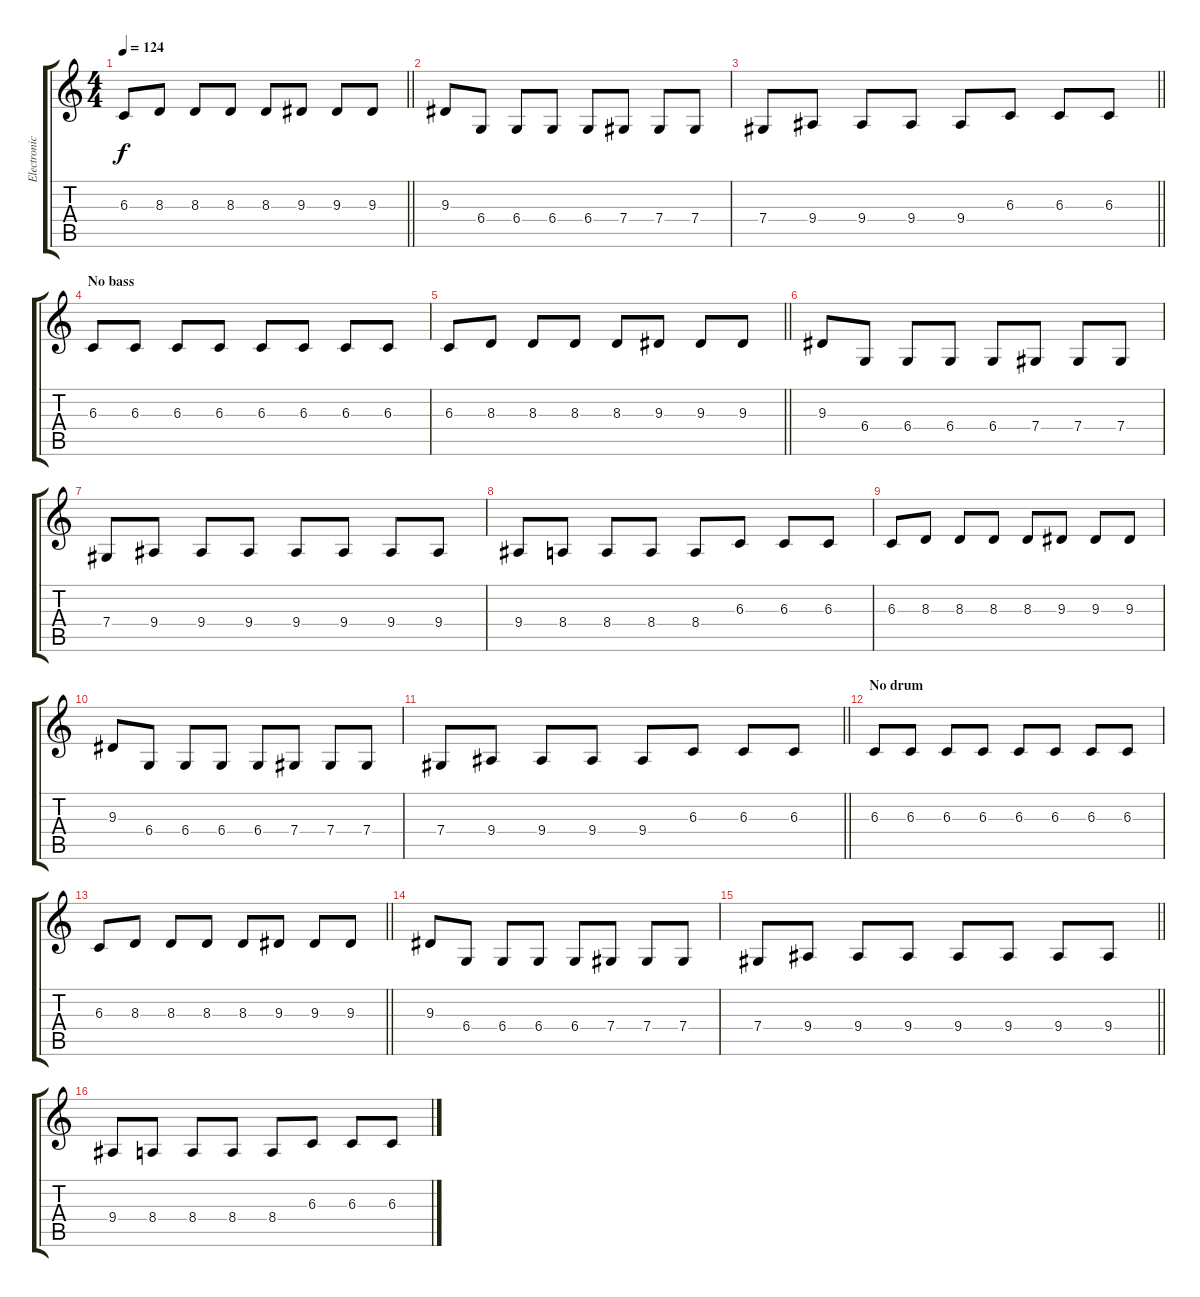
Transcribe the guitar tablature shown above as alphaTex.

\track ("Electronic instrument 2" "Electronic") {instrument lead3calliope}
\staff {score tabs}
\tuning (Eb4 Bb3 Gb3 Db3 Ab2 Eb2) {hide}
\ts (4 4)
\tempo 124
\clef g2
\barLineRight lightlight
\ks c
6.3.8{dy f} 8.3.8 8.3.8 8.3.8 8.3.8 9.3.8 9.3.8 9.3.8 |
9.3.8 6.4.8 6.4.8 6.4.8 6.4.8 7.4.8 7.4.8 7.4.8 |
\barLineRight lightlight
7.4.8 9.4.8 9.4.8 9.4.8 9.4.8 6.3.8 6.3.8 6.3.8 |
\section ("" "No bass")
6.3.8 6.3.8 6.3.8 6.3.8 6.3.8 6.3.8 6.3.8 6.3.8 |
\barLineRight lightlight
6.3.8 8.3.8 8.3.8 8.3.8 8.3.8 9.3.8 9.3.8 9.3.8 |
9.3.8 6.4.8 6.4.8 6.4.8 6.4.8 7.4.8 7.4.8 7.4.8 |
7.4.8 9.4.8 9.4.8 9.4.8 9.4.8 9.4.8 9.4.8 9.4.8 |
9.4.8 8.4.8 8.4.8 8.4.8 8.4.8 6.3.8 6.3.8 6.3.8 |
6.3.8 8.3.8 8.3.8 8.3.8 8.3.8 9.3.8 9.3.8 9.3.8 |
9.3.8 6.4.8 6.4.8 6.4.8 6.4.8 7.4.8 7.4.8 7.4.8 |
\barLineRight lightlight
7.4.8 9.4.8 9.4.8 9.4.8 9.4.8 6.3.8 6.3.8 6.3.8 |
\section ("" "No drum")
6.3.8 6.3.8 6.3.8 6.3.8 6.3.8 6.3.8 6.3.8 6.3.8 |
\barLineRight lightlight
6.3.8 8.3.8 8.3.8 8.3.8 8.3.8 9.3.8 9.3.8 9.3.8 |
9.3.8 6.4.8 6.4.8 6.4.8 6.4.8 7.4.8 7.4.8 7.4.8 |
\barLineRight lightlight
7.4.8 9.4.8 9.4.8 9.4.8 9.4.8 9.4.8 9.4.8 9.4.8 |
9.4.8 8.4.8 8.4.8 8.4.8 8.4.8 6.3.8 6.3.8 6.3.8
